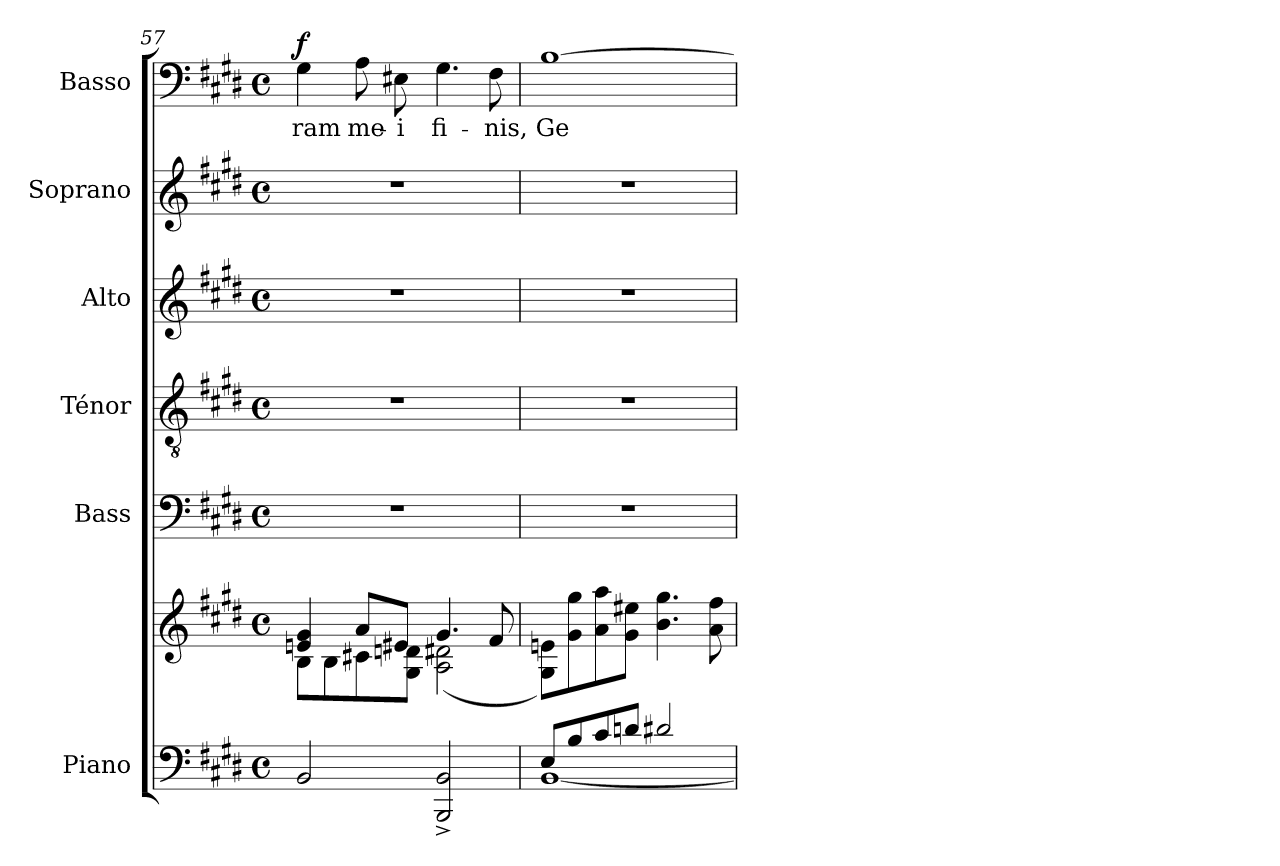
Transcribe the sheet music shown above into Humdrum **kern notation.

**kern	**kern	**kern	**kern	**kern	**kern	**kern	**text	**dynam
*part6	*part6	*part5	*part4	*part3	*part2	*part1	*part1	*part1
*staff7	*staff6	*staff5	*staff4	*staff3	*staff2	*staff1	*staff1	*staff1
*I"Piano	*	*I"Bass	*I"Ténor	*I"Alto	*I"Soprano	*I"Basso	*	*
*I'Pno.	*	*I'B.	*I'T.	*I'A.	*I'S.	*I'B	*	*
*clefF4	*clefG2	*clefF4	*clefGv2	*clefG2	*clefG2	*clefF4	*	*
*k[f#c#g#d#]	*k[f#c#g#d#]	*k[f#c#g#d#]	*k[f#c#g#d#]	*k[f#c#g#d#]	*k[f#c#g#d#]	*k[f#c#g#d#]	*	*
*M4/4	*M4/4	*M4/4	*M4/4	*M4/4	*M4/4	*M4/4	*	*
*met(c)	*met(c)	*met(c)	*met(c)	*met(c)	*met(c)	*met(c)	*	*
=57	=57	=57	=57	=57	=57	=57	=57	=57
*	*^	*	*	*	*	*	*	*
!	!	!	!	!	!	!	!	!LO:LY:b	!LO:DY:b
2BB/	4en/ 4g#/	8B\L	1r	1r	1r	1r	4G#\	-ram	f
.	.	8B\	.	.	.	.	.	.	.
!	!	!	!	!	!	!	!	!LO:LY:b	!
.	8a/L	8c#X\	.	.	.	.	8A\	me-	.
!	!	!	!	!	!	!	!	!LO:LY:b	!
.	8e#X/J	8G#\ 8dn\J	.	.	.	.	8E#X\	-i	.
!	!	!	!	!	!	!	!	!LO:LY:b	!
2BBB/^ 2BB/^	4.g#/	(<2A\ 2d#X\	.	.	.	.	4.G#\	fi-	.
!	!	!	!	!	!	!	!	!LO:LY:b	!
.	8f#/	.	.	.	.	.	8F#\	-nis,	.
*	*v	*v	*	*	*	*	*	*	*
!!LO:LB:g=z
=58	=58	=58	=58	=58	=58	=58	=58	=58
*^	*	*	*	*	*	*	*	*
!	!	!	!	!	!	!	!	!LO:LY:b	!
8E/L	[1BB	8G#\ 8en\L)	1r	1r	1r	1r	[1B	Ge-	.
8B/	.	8g#\ 8gg#\	.	.	.	.	.	.	.
8c#/	.	8a\ 8aa\	.	.	.	.	.	.	.
8dn/J	.	8g#\ 8ee#X\J	.	.	.	.	.	.	.
2d#X/	.	4.b\ 4.gg#\	.	.	.	.	.	.	.
.	.	8a\ 8ff#\	.	.	.	.	.	.	.
*v	*v	*	*	*	*	*	*	*	*
=	=	=	=	=	=	=	=	=
*-	*-	*-	*-	*-	*-	*-	*-	*-
